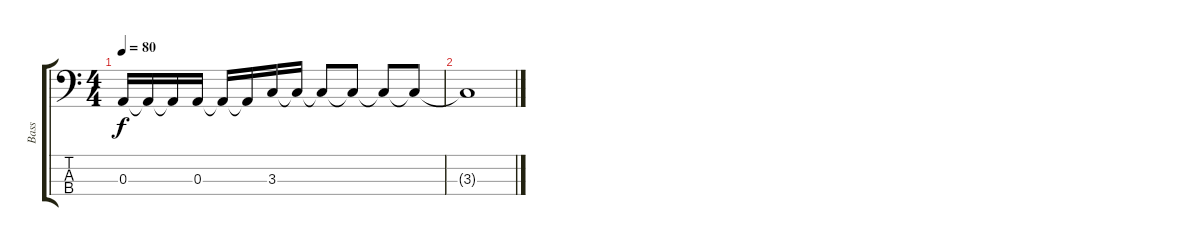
\track ("Bass" "Bass") {instrument electricbassfinger}
\staff {score tabs}
\tuning (G2 D2 A1 D1) {hide}
\ts (4 4)
\tempo 80
\clef f4
\ks c
0.3.16{dy f} 0.3{t}.16 0.3{t}.16 0.3.16 0.3{t}.16 0.3{t}.16 3.3.16 3.3{t}.16 3.3{t}.8 3.3{t}.8 3.3{t}.8 3.3{t}.8 |
3.3{t}.1
